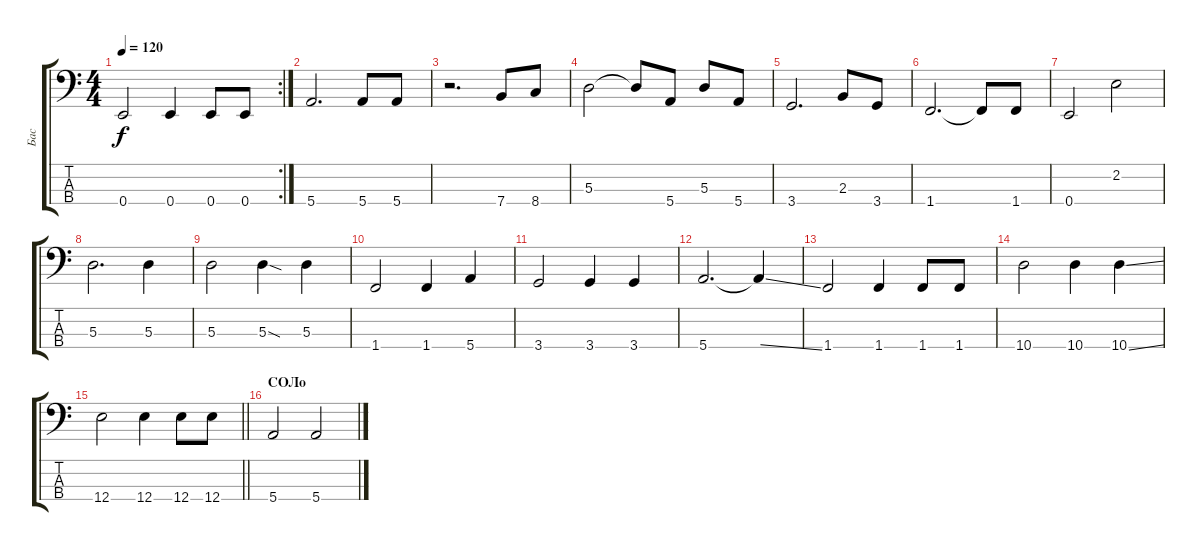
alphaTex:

\track ("Бас" "Бас") {instrument electricbassfinger}
\staff {score tabs}
\tuning (G2 D2 A1 E1) {hide}
\rc 2
\ts (4 4)
\tempo 120
\clef f4
\ks c
0.4{t}.2{dy f} 0.4.4 0.4.8 0.4.8 |
5.4.2{d} 5.4.8 5.4.8 |
r.2{d} 7.4.8 8.4.8 |
5.3.2 5.3{t}.8 5.4.8 5.3.8 5.4.8 |
3.4.2{d} 2.3.8 3.4.8 |
1.4.2{d} 1.4{t}.8 1.4.8 |
0.4.2 2.2.2 |
5.3.2{d} 5.3.4 |
5.3.2 5.3{sod}.4 5.3.4 |
1.4.2 1.4.4 5.4.4 |
3.4.2 3.4.4 3.4.4 |
5.4.2{d} 5.4{ss t}.4 |
1.4.2 1.4.4 1.4.8 1.4.8 |
10.4.2 10.4.4 10.4{ss}.4 |
\barLineRight lightlight
12.4.2 12.4.4 12.4.8 12.4.8 |
\section ("" "СОЛо")
5.4.2 5.4.2
